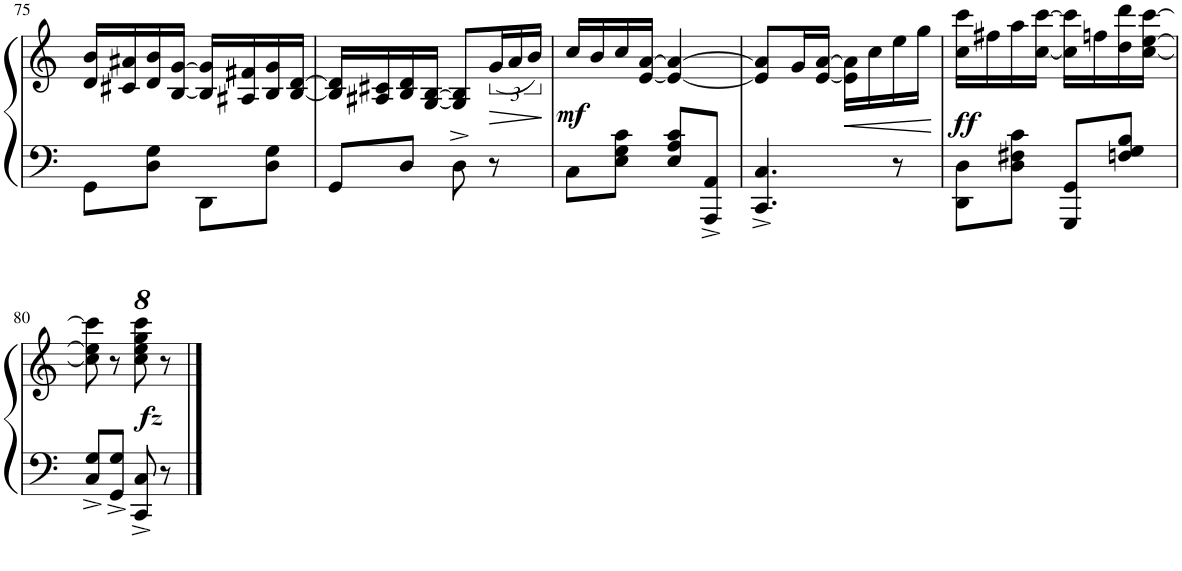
**kern	**kern	**dynam
*part1	*part1	*part1
*staff2	*staff1	*staff1/2
*I"Piano	*	*
*I'Pno.	*	*
!!LO:PB:g=z
*clefF4	*clefG2	*
*k[]	*k[]	*
*M2/4	*M2/4	*
=75	=75	=75
8GG\L	16d/ 16b/LL	.
.	16c#X/ 16a#X/	.
8D\ 8G\J	16d/ 16b/	.
.	[16B/ [16g/JJ	.
8DD\L	16B/] 16g/]LL	.
.	16A#X/ 16f#X/	.
8D\ 8G\J	16B/ 16g/	.
.	[16B/ [16d/JJ	.
=76	=76	=76
8GG/L	16B/] 16d/]LL	.
.	16A#X/ 16c#X/	.
8D/J	16B/ 16d/	.
.	[16G/ [16B/JJ	.
8D^\	8G/] 8B/]L	.
!	!	!LO:HP:b
8r	(24g/L	>
.	24a/	.
.	24b/JJ)	.
.	.	]
=77	=77	=77
!	!	!LO:DY:b
8C\L	16cc/LL	mf
.	16b/	.
8E\ 8G\ 8c\J	16cc/	.
.	[16e/ [16a/JJ	.
8E/ 8A/ 8c/L	4e/_ 4a/_	.
8AAA/^ 8AA/^J	.	.
=78	=78	=78
4.CC/^ 4.C/^	8e/] 8a/]L	.
.	16g/L	.
.	[16e/ [16a/JJ	.
!	!	!LO:HP:b
.	16e\] 16a\]LL	<
.	16cc\	.
8r	16ee\	.
.	16gg\JJ	.
.	.	[
=79	=79	=79
!	!	!LO:DY:b
8DD\ 8D\L	16cc\ 16ccc\LL	ff
.	16ff#X\	.
8D\ 8F#X\ 8c\J	16aa\	.
.	[16cc\ [16ccc\JJ	.
8GGG/ 8GG/L	16cc\] 16ccc\]LL	.
.	16ffn\	.
8Fn/ 8G/ 8B/J	16dd\ 16ddd\	.
.	[16cc\ [16ee\ [16ccc\JJ	.
!!LO:LB:g=z
=80	=80	=80
8C/^ 8G/^L	8cc\] 8ee\] 8ccc\]	.
8GG/^ 8G/^J	8r	.
*	*8va	*
!	!	!LO:DY:b
8CC/^ 8C/^	8ccc\ 8eee\ 8ggg\ 8cccc\	fz
*	*X8va	*
8r	8r	.
==	==	==
*-	*-	*-
